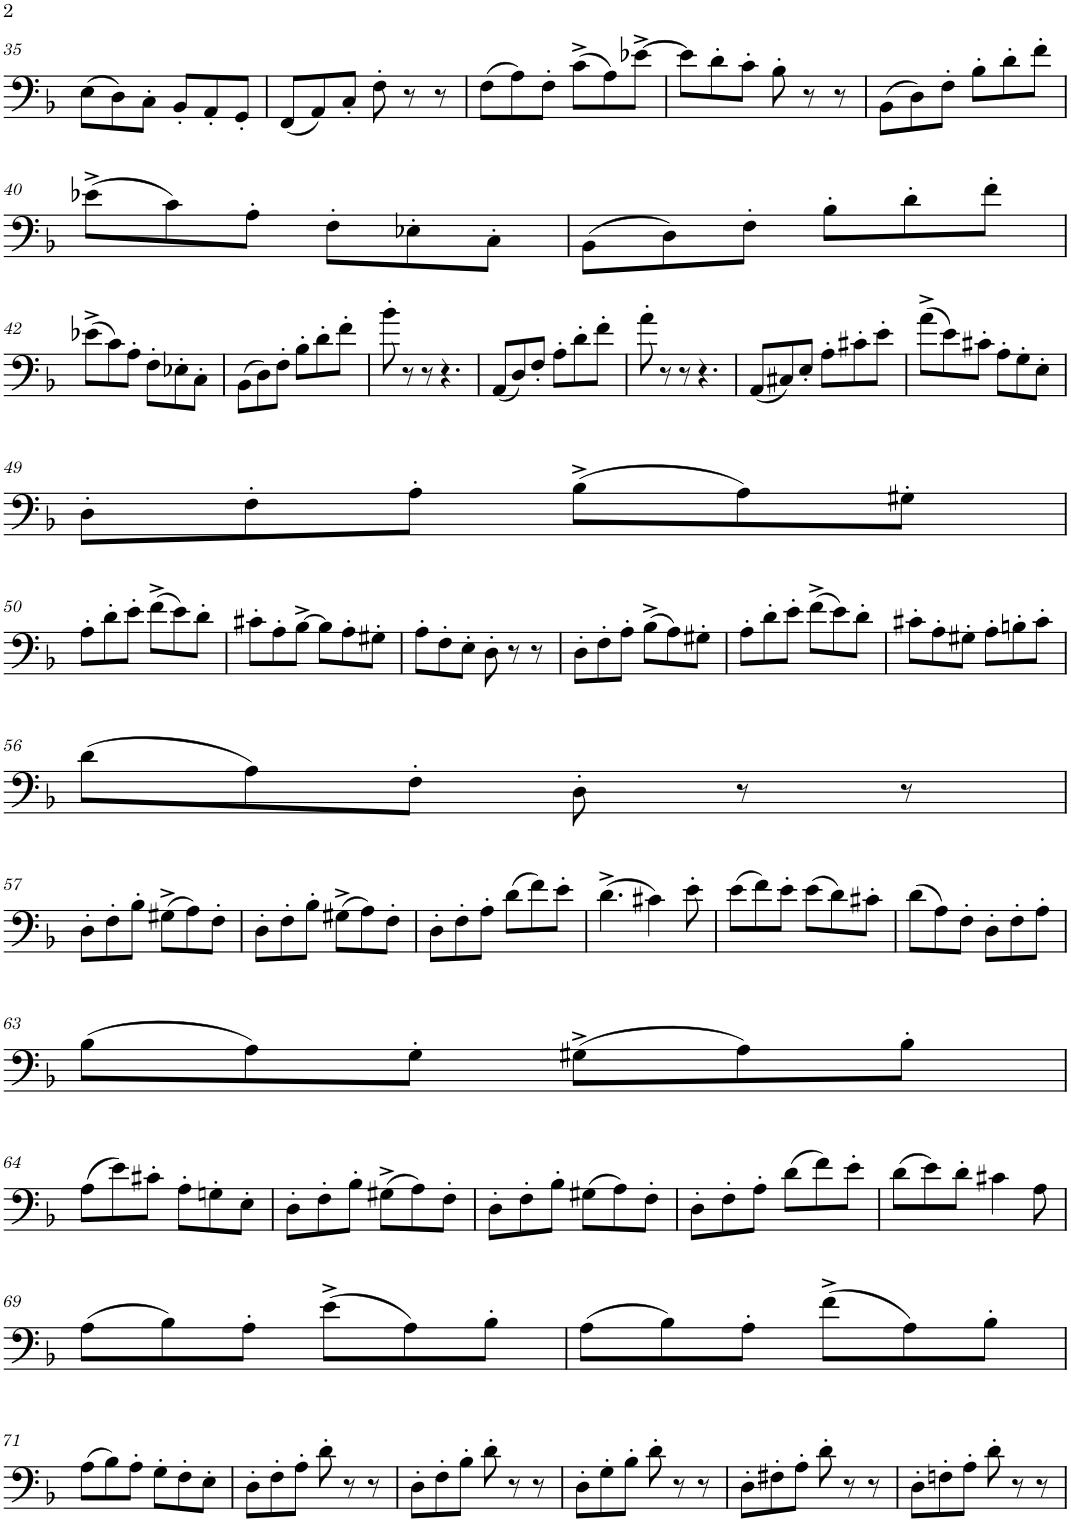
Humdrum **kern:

**kern
*part1
*staff1
*I"Trombone
*I'Tbn.
!!LO:PB:g=z
*clefF4
*k[b-]
*M6/8
=35
(8E\L
8D\)
8C'\J
8BB-'/L
8AA'/
8GG'/J
=36
(8FF/L
8AA/)
8C'/J
8F'\
8r
8r
=37
(8F\L
8A\)
8F'\J
(8c^\L
8A\)
[8e-X^\J
=38
8e-\L]
8d'\
8c'\J
8B-'\
8r
8r
=39
(8BB-\L
8D\)
8F'\J
8B-'\L
8d'\
8f'\J
!!LO:LB:g=z
=40
(8e-X^\L
8c\)
8A'\J
8F'\L
8E-X'\
8C'\J
=41
(8BB-\L
8D\)
8F'\J
8B-'\L
8d'\
8f'\J
!!LO:LB:g=z
=42
(8e-X^\L
8c\)
8A'\J
8F'\L
8E-X'\
8C'\J
=43
(8BB-\L
8D\)
8F'\J
8B-'\L
8d'\
8f'\J
=44
8b-'\
8r
8r
4.r
=45
(8AA/L
8D/)
8F'/J
8A'\L
8d'\
8f'\J
=46
8a'\
8r
8r
4.r
=47
(8AA/L
8C#X/)
8E'/J
8A'\L
8c#X'\
8e'\J
=48
(8a^\L
8e\)
8c#X'\J
8A'\L
8G'\
8E'\J
!!LO:LB:g=z
=49
8D'\L
8F'\
8A'\J
(8B-^\L
8A\)
8G#X'\J
!!LO:LB:g=z
=50
8A'\L
8d'\
8e'\J
(8f^\L
8e\)
8d'\J
=51
8c#X'\L
8A'\
[8B-^\J
8B-\L]
8A'\
8G#X'\J
=52
8A'\L
8F'\
8E'\J
8D'\
8r
8r
=53
8D'\L
8F'\
8A'\J
(8B-^\L
8A\)
8G#X'\J
=54
8A'\L
8d'\
8e'\J
(8f^\L
8e\)
8d'\J
=55
8c#X'\L
8A'\
8G#X'\J
8A'\L
8Bn'\
8c#'\J
!!LO:LB:g=z
=56
(8d\L
8A\)
8F'\J
8D'\
8r
8r
!!LO:LB:g=z
=57
8D'\L
8F'\
8B-'\J
(8G#X^\L
8A\)
8F'\J
=58
8D'\L
8F'\
8B-'\J
(8G#X^\L
8A\)
8F'\J
=59
8D'\L
8F'\
8A'\J
(8d\L
8f\)
8e'\J
=60
(4.d^\
4c#X\)
8e'\
=61
(8e\L
8f\)
8e'\J
(8e\L
8d\)
8c#X'\J
=62
(8d\L
8A\)
8F'\J
8D'\L
8F'\
8A'\J
!!LO:LB:g=z
=63
(8B-\L
8A\)
8G'\J
(8G#X^\L
8A\)
8B-'\J
!!LO:LB:g=z
=64
(8A\L
8e\)
8c#X'\J
8A'\L
8Gn'\
8E'\J
=65
8D'\L
8F'\
8B-'\J
(8G#X^\L
8A\)
8F'\J
=66
8D'\L
8F'\
8B-'\J
(8G#X\L
8A\)
8F'\J
=67
8D'\L
8F'\
8A'\J
(8d\L
8f\)
8e'\J
=68
(8d\L
8e\)
8d'\J
4c#X\
8A\
!!LO:LB:g=z
=69
(8A\L
8B-\)
8A'\J
(8e^\L
8A\)
8B-'\J
=70
(8A\L
8B-\)
8A'\J
(8f^\L
8A\)
8B-'\J
!!LO:LB:g=z
=71
(8A\L
8B-\)
8A'\J
8G'\L
8F'\
8E'\J
=72
8D'\L
8F'\
8A'\J
8d'\
8r
8r
=73
8D'\L
8F'\
8B-'\J
8d'\
8r
8r
=74
8D'\L
8G'\
8B-'\J
8d'\
8r
8r
=75
8D'\L
8F#X'\
8A'\J
8d'\
8r
8r
=76
8D'\L
8Fn'\
8A'\J
8d'\
8r
8r
=
*-
